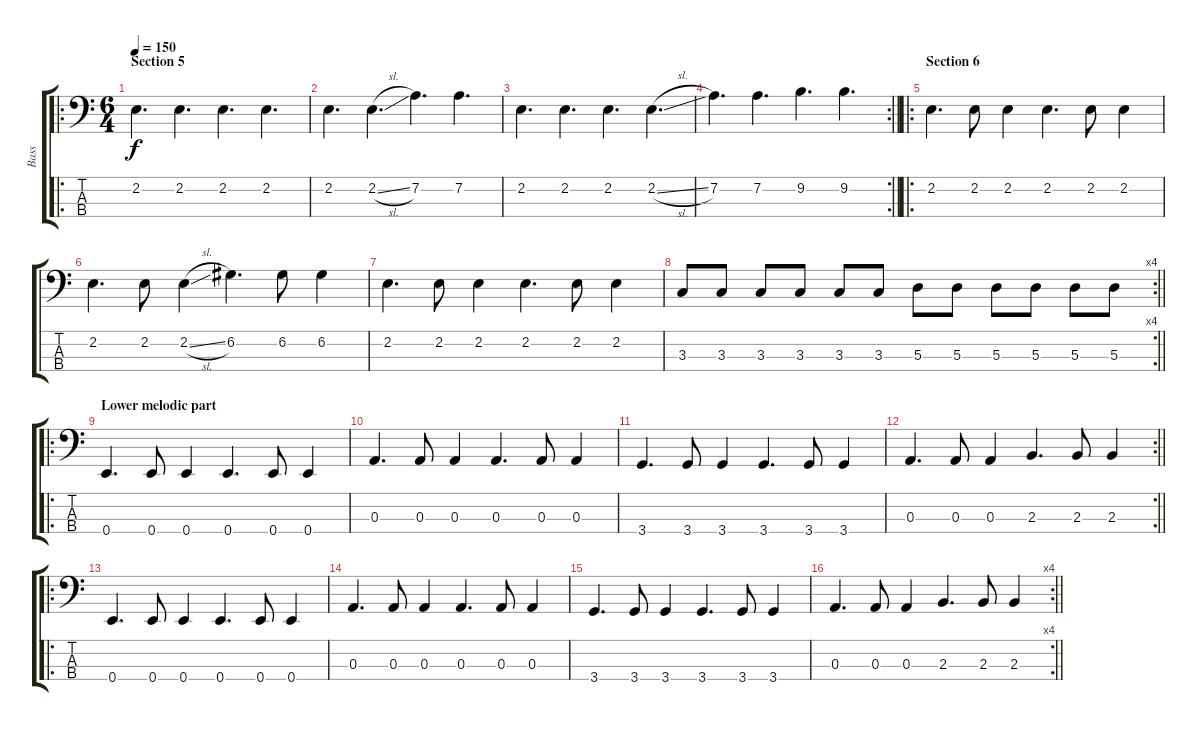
\track ("Bass" "Bass") {instrument electricbassfinger}
\staff {score tabs}
\tuning (G2 D2 A1 E1) {hide}
\ro
\ts (6 4)
\section ("" "Section 5")
\tempo 150
\clef f4
\ks c
2.2.4{d dy f} 2.2.4{d} 2.2.4{d} 2.2.4{d} |
2.2.4{d} 2.2{sl}.4{d} 7.2.4{d} 7.2.4{d} |
2.2.4{d} 2.2.4{d} 2.2.4{d} 2.2{sl}.4{d} |
\rc 2
\barLineRight lightlight
7.2.4{d} 7.2.4{d} 9.2.4{d} 9.2.4{d} |
\ro
\section ("" "Section 6")
2.2.4{d} 2.2.8 2.2.4 2.2.4{d} 2.2.8 2.2.4 |
2.2.4{d} 2.2.8 2.2{sl}.4 6.2.4{d} 6.2.8 6.2.4 |
2.2.4{d} 2.2.8 2.2.4 2.2.4{d} 2.2.8 2.2.4 |
\rc 4
\barLineRight lightlight
3.3.8 3.3.8 3.3.8 3.3.8 3.3.8 3.3.8 5.3.8 5.3.8 5.3.8 5.3.8 5.3.8 5.3.8 |
\ro
\section ("" "Lower melodic part")
0.4.4{d} 0.4.8 0.4.4 0.4.4{d} 0.4.8 0.4.4 |
0.3.4{d} 0.3.8 0.3.4 0.3.4{d} 0.3.8 0.3.4 |
3.4.4{d} 3.4.8 3.4.4 3.4.4{d} 3.4.8 3.4.4 |
\rc 2
\barLineRight lightlight
0.3.4{d} 0.3.8 0.3.4 2.3.4{d} 2.3.8 2.3.4 |
\ro
0.4.4{d} 0.4.8 0.4.4 0.4.4{d} 0.4.8 0.4.4 |
0.3.4{d} 0.3.8 0.3.4 0.3.4{d} 0.3.8 0.3.4 |
3.4.4{d} 3.4.8 3.4.4 3.4.4{d} 3.4.8 3.4.4 |
\rc 4
\barLineRight lightlight
0.3.4{d} 0.3.8 0.3.4 2.3.4{d} 2.3.8 2.3.4
